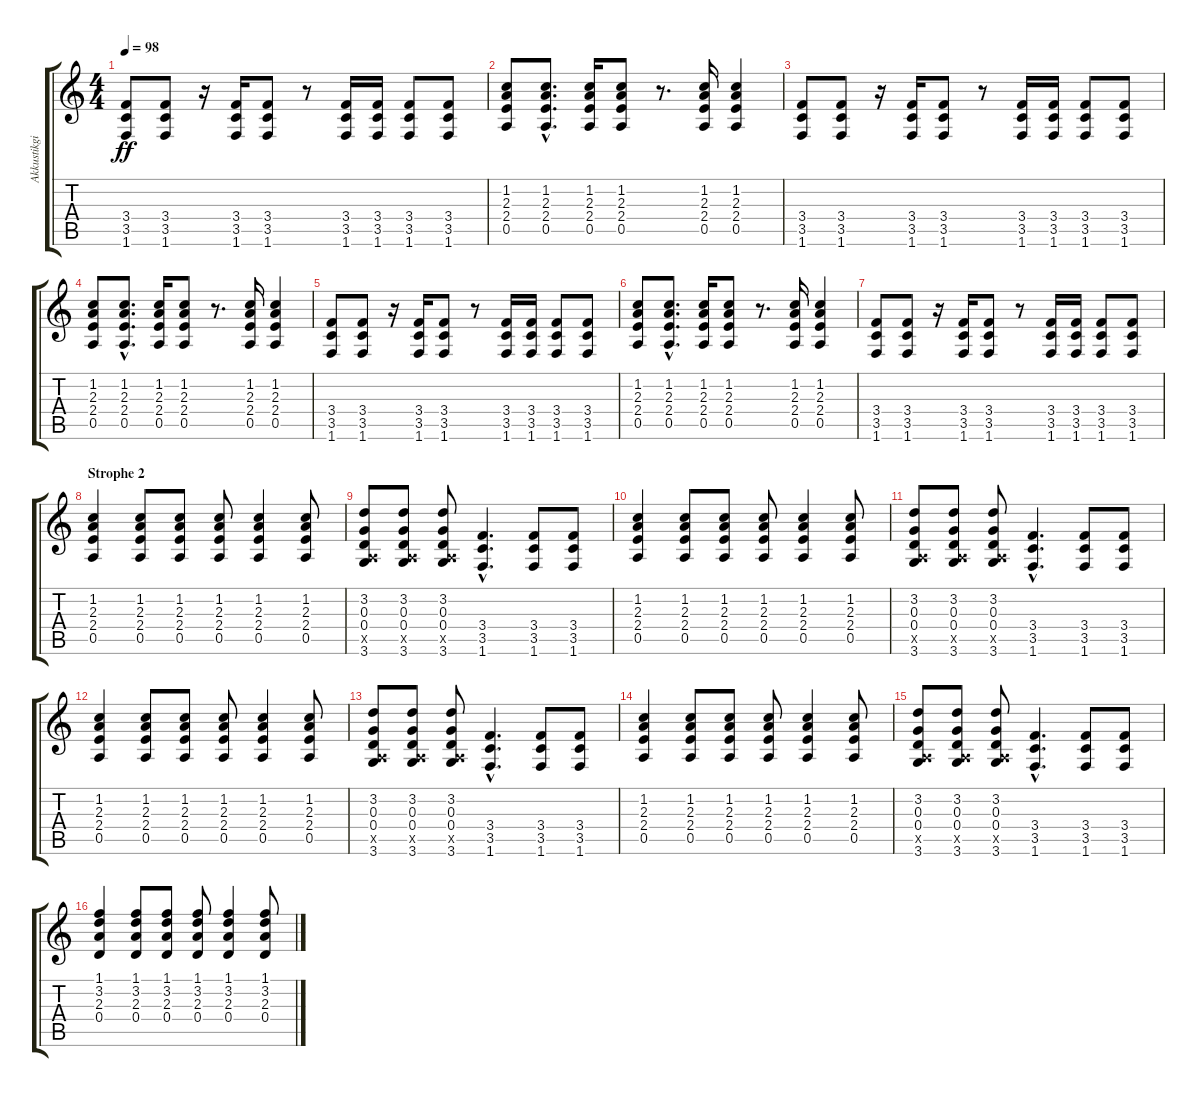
\track ("Akkustikgitarre" "Akkustikgi") {instrument acousticguitarsteel}
\staff {score tabs}
\tuning (E4 B3 G3 D3 A2 E2) {hide}
\ts (4 4)
\tempo 98
\clef g2
\ks c
(3.4 3.5 1.6).8{dy ff} (3.4 3.5 1.6).8 r.16 (3.4 3.5 1.6).16 (3.4 3.5 1.6).8 r.8 (3.4 3.5 1.6).16 (3.4 3.5 1.6).16 (3.4 3.5 1.6).8 (3.4 3.5 1.6).8 |
(1.2 2.3 2.4 0.5).8 (1.2{hac} 2.3{hac} 2.4{hac} 0.5{hac}).8{d} (1.2 2.3 2.4 0.5).16 (1.2 2.3 2.4 0.5).8 r.8{d} (1.2 2.3 2.4 0.5).16 (1.2 2.3 2.4 0.5).4 |
(3.4 3.5 1.6).8 (3.4 3.5 1.6).8 r.16 (3.4 3.5 1.6).16 (3.4 3.5 1.6).8 r.8 (3.4 3.5 1.6).16 (3.4 3.5 1.6).16 (3.4 3.5 1.6).8 (3.4 3.5 1.6).8 |
(1.2 2.3 2.4 0.5).8 (1.2{hac} 2.3{hac} 2.4{hac} 0.5{hac}).8{d} (1.2 2.3 2.4 0.5).16 (1.2 2.3 2.4 0.5).8 r.8{d} (1.2 2.3 2.4 0.5).16 (1.2 2.3 2.4 0.5).4 |
(3.4 3.5 1.6).8 (3.4 3.5 1.6).8 r.16 (3.4 3.5 1.6).16 (3.4 3.5 1.6).8 r.8 (3.4 3.5 1.6).16 (3.4 3.5 1.6).16 (3.4 3.5 1.6).8 (3.4 3.5 1.6).8 |
(1.2 2.3 2.4 0.5).8 (1.2{hac} 2.3{hac} 2.4{hac} 0.5{hac}).8{d} (1.2 2.3 2.4 0.5).16 (1.2 2.3 2.4 0.5).8 r.8{d} (1.2 2.3 2.4 0.5).16 (1.2 2.3 2.4 0.5).4 |
(3.4 3.5 1.6).8 (3.4 3.5 1.6).8 r.16 (3.4 3.5 1.6).16 (3.4 3.5 1.6).8 r.8 (3.4 3.5 1.6).16 (3.4 3.5 1.6).16 (3.4 3.5 1.6).8 (3.4 3.5 1.6).8 |
\section ("" "Strophe 2")
(1.2 2.3 2.4 0.5).4 (1.2 2.3 2.4 0.5).8 (1.2 2.3 2.4 0.5).8 (1.2 2.3 2.4 0.5).8 (1.2 2.3 2.4 0.5).4 (1.2 2.3 2.4 0.5).8 |
(3.2 0.3 0.4 0.5{x} 3.6).8 (3.2 0.3 0.4 0.5{x} 3.6).8 (3.2 0.3 0.4 0.5{x} 3.6).8 (3.4{hac} 3.5{hac} 1.6{hac}).4{d} (3.4 3.5 1.6).8 (3.4 3.5 1.6).8 |
(1.2 2.3 2.4 0.5).4 (1.2 2.3 2.4 0.5).8 (1.2 2.3 2.4 0.5).8 (1.2 2.3 2.4 0.5).8 (1.2 2.3 2.4 0.5).4 (1.2 2.3 2.4 0.5).8 |
(3.2 0.3 0.4 0.5{x} 3.6).8 (3.2 0.3 0.4 0.5{x} 3.6).8 (3.2 0.3 0.4 0.5{x} 3.6).8 (3.4{hac} 3.5{hac} 1.6{hac}).4{d} (3.4 3.5 1.6).8 (3.4 3.5 1.6).8 |
(1.2 2.3 2.4 0.5).4 (1.2 2.3 2.4 0.5).8 (1.2 2.3 2.4 0.5).8 (1.2 2.3 2.4 0.5).8 (1.2 2.3 2.4 0.5).4 (1.2 2.3 2.4 0.5).8 |
(3.2 0.3 0.4 0.5{x} 3.6).8 (3.2 0.3 0.4 0.5{x} 3.6).8 (3.2 0.3 0.4 0.5{x} 3.6).8 (3.4{hac} 3.5{hac} 1.6{hac}).4{d} (3.4 3.5 1.6).8 (3.4 3.5 1.6).8 |
(1.2 2.3 2.4 0.5).4 (1.2 2.3 2.4 0.5).8 (1.2 2.3 2.4 0.5).8 (1.2 2.3 2.4 0.5).8 (1.2 2.3 2.4 0.5).4 (1.2 2.3 2.4 0.5).8 |
(3.2 0.3 0.4 0.5{x} 3.6).8 (3.2 0.3 0.4 0.5{x} 3.6).8 (3.2 0.3 0.4 0.5{x} 3.6).8 (3.4{hac} 3.5{hac} 1.6{hac}).4{d} (3.4 3.5 1.6).8 (3.4 3.5 1.6).8 |
(1.1 3.2 2.3 0.4).4 (1.1 3.2 2.3 0.4).8 (1.1 3.2 2.3 0.4).8 (1.1 3.2 2.3 0.4).8 (1.1 3.2 2.3 0.4).4 (1.1 3.2 2.3 0.4).8
